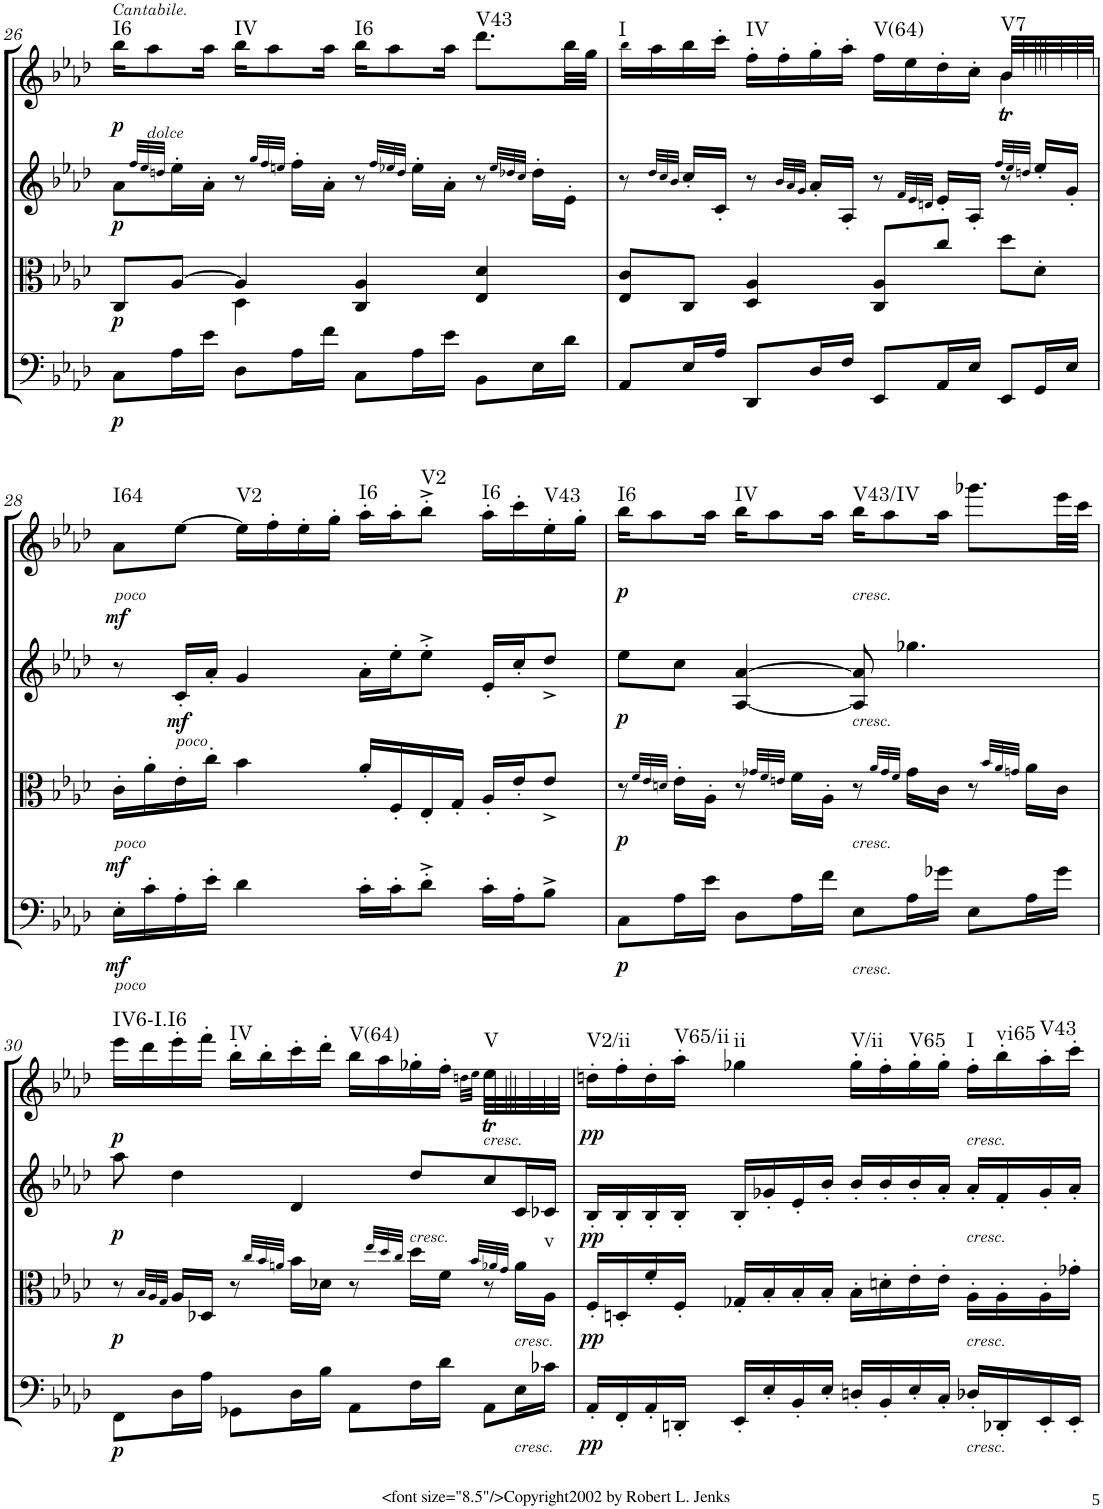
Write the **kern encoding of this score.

**kern	**dynam	**kern	**dynam	**harte	**kern	**dynam	**kern	**dynam	**harte
*part4	*part4	*part3	*part3	*part3	*part2	*part2	*part1	*part1	*part1
*staff4	*staff4	*staff3	*staff3	*	*staff2	*staff2	*staff1	*staff1	*
*I"Cello	*	*I"Viola	*	*	*I"2nd Violin	*	*I"1st Violin	*	*
*	*	*I'Vla	*	*	*I'Vln	*	*I'Vln	*	*
!!LO:PB:g=z
*clefC4	*	*clefC3	*	*	*clefG2	*	*clefG2	*	*
*k[b-e-a-d-]	*	*k[b-e-a-d-]	*	*	*k[b-e-a-d-]	*	*k[b-e-a-d-]	*	*
*A-:	*	*A-:	*	*	*A-:	*	*A-:	*	*
*M4/4	*	*M4/4	*	*	*M4/4	*	*M4/4	*	*
*met(c)	*	*met(c)	*	*	*met(c)	*	*met(c)	*	*
=26	=26	=26	=26	=26	=26	=26	=26	=26	=26
*	*	*^	*	*	*	*	*	*	*
!	!	!	!	!	!	!	!	!LO:TX:a:i:t=Cantabile.	!	!
!	!LO:DY:b	!	!	!	!	!	!	!	!	!
!	!LO:DY:n=1:a	!	!	!LO:DY:a	!	!	!	!	!LO:DY:b	!LO:H:kt=I6
8C\L	p p	8C/L	4ryy	p	.	8a-\L	.	16bb-\KL	p	N
!	!	!	!	!	!	!	!	!LO:TX:b:i:t=dolce	!	!
.	.	.	.	.	.	.	.	8aa-\	.	.
.	.	.	.	.	.	32qff/LLL	.	.	.	.
.	.	.	.	.	.	32qee-/	.	.	.	.
.	.	.	.	.	.	32qddn/JJJ	.	.	.	.
16A-\L	.	[>8A-/J	.	.	.	16ee-'\L	.	.	.	.
16e-\JJ	.	.	.	.	.	16a-'\JJ	.	16aa-\Jk	.	.
!	!	!	!	!	!	!	!	!	!	!LO:H:kt=IV
8D-\L	.	4A-/]	4D-\	.	.	8r	.	16bb-\KL	.	N
.	.	.	.	.	.	.	.	8aa-\	.	.
.	.	.	.	.	.	32qgg/LLL	.	.	.	.
.	.	.	.	.	.	32qff/	.	.	.	.
.	.	.	.	.	.	32qeen/JJJ	.	.	.	.
16A-\L	.	.	.	.	.	16ff'\LL	.	.	.	.
16f\JJ	.	.	.	.	.	16a-'\JJ	.	16aa-\Jk	.	.
!	!	!	!	!	!	!	!	!	!	!LO:H:kt=I6
8C\L	.	4C/ 4A-/	2ryy	.	.	8r	.	16bb-\KL	.	N
.	.	.	.	.	.	.	.	8aa-\	.	.
.	.	.	.	.	.	32qff/LLL	.	.	.	.
.	.	.	.	.	.	32qee-X/	.	.	.	.
.	.	.	.	.	.	32qdd/JJJ	.	.	.	.
16A-\L	.	.	.	.	.	16ee-'\LL	.	.	.	.
16e-\JJ	.	.	.	.	.	16a-'\JJ	.	16aa-\Jk	.	.
!	!	!	!	!	!	!	!	!	!	!LO:H:kt=V43
8BB-\L	.	4E-/ 4d-/	.	.	.	8r	.	8.ddd-\L	.	N
.	.	.	.	.	.	32qee-/LLL	.	.	.	.
.	.	.	.	.	.	32qdd-X/	.	.	.	.
.	.	.	.	.	.	32qcc/JJJ	.	.	.	.
16E-\L	.	.	.	.	.	16dd-'\LL	.	.	.	.
16d-\JJ	.	.	.	.	.	16e-'\JJ	.	32bb-\LL	.	.
.	.	.	.	.	.	.	.	32gg\JJJ	.	.
*	*	*v	*v	*	*	*	*	*	*	*
=27	=27	=27	=27	=27	=27	=27	=27	=27	=27
*	*	*	*	*	*	*	*^	*	*
!	!	!	!	!	!	!	!	!	!	!LO:H:kt=I
8AA-/L	.	8E-/ 8c/L	.	.	8r	.	16bb-!\LL	2.ryy	.	N
.	.	.	.	.	.	.	16aa-\	.	.	.
.	.	.	.	.	32qdd-/LLL	.	.	.	.	.
.	.	.	.	.	32qcc/	.	.	.	.	.
.	.	.	.	.	32qb-/JJJ	.	.	.	.	.
16E-/L	.	8C/J	.	.	16cc'/LL	.	16bb-\	.	.	.
16A-/JJ	.	.	.	.	16c'/JJ	.	16ccc'\JJ	.	.	.
!	!	!	!	!	!	!	!	!	!	!LO:H:kt=IV
8DD-/L	.	4D-/ 4A-/	.	.	8r	.	16ff'\LL	.	.	N
.	.	.	.	.	.	.	16ff'\	.	.	.
.	.	.	.	.	32qb-/LLL	.	.	.	.	.
.	.	.	.	.	32qa-/	.	.	.	.	.
.	.	.	.	.	32qg/JJJ	.	.	.	.	.
16D-/L	.	.	.	.	16a-'/LL	.	16gg'\	.	.	.
16F/JJ	.	.	.	.	16A-'/JJ	.	16aa-'\JJ	.	.	.
!	!	!	!	!	!	!	!	!	!	!LO:H:kt=V(64)
8EE-/L	.	8C/ 8A-/L	.	.	8r	.	16ff\LL	.	.	N
.	.	.	.	.	.	.	16ee-\	.	.	.
.	.	.	.	.	32qf/LLL	.	.	.	.	.
.	.	.	.	.	32qe-/	.	.	.	.	.
.	.	.	.	.	32qdn/JJJ	.	.	.	.	.
16AA-/L	.	8cc/J	.	.	16e-'/LL	.	16dd-'\	.	.	.
16E-/JJ	.	.	.	.	16A-'/JJ	.	16cc'\JJ	.	.	.
!	!	!	!	!	!	!	!	!	!	!LO:H:kt=V7
8EE-/L	.	8dd-\L	.	.	8r	.	4b-T\	32b-/LLL	.	N
.	.	.	.	.	.	.	.	32cc/	.	.
.	.	.	.	.	.	.	.	32b-/	.	.
.	.	.	.	.	.	.	.	32cc/	.	.
.	.	.	.	.	32qff/LLL	.	.	.	.	.
.	.	.	.	.	32qee-/	.	.	.	.	.
.	.	.	.	.	32qddn/JJJ	.	.	.	.	.
16GG/L	.	8d-'\J	.	.	16ee-'/LL	.	.	32b-/	.	.
.	.	.	.	.	.	.	.	32cc/	.	.
16E-/JJ	.	.	.	.	16g'/JJ	.	.	32a-/	.	.
.	.	.	.	.	.	.	.	32b-/JJJ	.	.
!!LO:LB:g=z
=28	=28	=28	=28	=28	=28	=28	=28	=28	=28	=28
!	!	!	!	!	!	!	!LO:TX:b:i:t=poco	!	!	!
!	!	!LO:TX:b:i:t=poco	!	!	!	!	!	!	!	!
!LO:TX:b:i:t=poco	!	!	!	!	!	!	!	!	!	!
!	!LO:DY:b	!	!	!	!	!	!	!	!	!
!	!LO:DY:n=1:a	!	!	!	!	!LO:DY:a	!	!	!	!LO:H:kt=I64
*	*	*	*	*	*	*	*v	*v	*	*
16E-'\LL	mf mf	16c'\LL	.	.	8r	mf	8a-\L	.	N
16c'\	.	16a-'\	.	.	.	.	.	.	.
!	!	!	!	!	!LO:TX:b:i:t=poco	!	!	!	!
!	!	!	!	!	!	!LO:DY:b	!	!	!
16A-'\	.	16e-'\	.	.	16c'/LL	mf	[8ee-\J	.	.
16e-'\JJ	.	16cc'\JJ	.	.	16a-'/JJ	.	.	.	.
!	!	!	!	!	!	!	!	!	!LO:H:kt=V2
4d-\	.	4b-\	.	.	4g/	.	16ee-\LL]	.	N
.	.	.	.	.	.	.	16ff'\	.	.
.	.	.	.	.	.	.	16ee-'\	.	.
.	.	.	.	.	.	.	16gg'\JJ	.	.
!	!	!	!	!	!	!	!	!	!LO:H:kt=I6
16c'\LL	.	16a-'/LL	.	.	16a-'\LL	.	16aa-'\LL	.	N
16c'\J	.	16F'/	.	.	16ee-'\J	.	16aa-'\J	.	.
!	!	!	!	!	!	!	!	!	!LO:H:kt=V2
8d-'^\J	.	16E-'/	.	.	8ee-'^\J	.	8bb-'^\J	.	N
.	.	16G'/JJ	.	.	.	.	.	.	.
!	!	!	!	!	!	!	!	!	!LO:H:kt=I6
16c'\LL	.	16A-'/LL	.	.	16e-'/LL	.	16aa-'\LL	.	N
16A-'\J	.	16e-'/J	.	.	16cc'/J	.	16ccc'\	.	.
!	!	!	!	!	!	!	!	!	!LO:H:kt=V43
8B-^\J	.	8e-^/J	.	.	8dd-^/J	.	16ee-'\	.	N
.	.	.	.	.	.	.	16gg'\JJ	.	.
=29	=29	=29	=29	=29	=29	=29	=29	=29	=29
!	!LO:DY:b	!	!LO:DY:b	!	!	!LO:DY:b	!	!LO:DY:b	!LO:H:kt=I6
8C\L	p	8r	p	.	8ee-\L	p	16bb-\KL	p	N
.	.	.	.	.	.	.	8aa-\	.	.
.	.	32qf/LLL	.	.	.	.	.	.	.
.	.	32qe-/	.	.	.	.	.	.	.
.	.	32qdn/JJJ	.	.	.	.	.	.	.
16A-\L	.	16e-'\LL	.	.	8cc\J	.	.	.	.
16e-\JJ	.	16A-'\JJ	.	.	.	.	16aa-\Jk	.	.
!	!	!	!	!	!	!	!	!	!LO:H:kt=IV
8D-\L	.	8r	.	.	[4A-/ [4a-/	.	16bb-\KL	.	N
.	.	.	.	.	.	.	8aa-\	.	.
.	.	32qg-X/LLL	.	.	.	.	.	.	.
.	.	32qf/	.	.	.	.	.	.	.
.	.	32qen/JJJ	.	.	.	.	.	.	.
16A-\L	.	16f\LL	.	.	.	.	.	.	.
16f\JJ	.	16A-'\JJ	.	.	.	.	16aa-\Jk	.	.
!	!	!	!	!	!	!	!LO:TX:b:i:t=cresc.	!	!
!	!	!	!	!	!LO:TX:b:i:t=cresc.	!	!	!	!
!	!	!LO:TX:b:i:t=cresc.	!	!	!	!	!	!	!
!LO:TX:b:i:t=cresc.	!	!	!	!	!	!	!	!	!LO:H:kt=V43/IV
8E-\L	.	8r	.	.	8A-/] 8a-/]	.	16bb-\KL	.	N
.	.	.	.	.	.	.	8aa-\	.	.
.	.	32qa-/LLL	.	.	.	.	.	.	.
.	.	32qg-/	.	.	.	.	.	.	.
.	.	32qf/JJJ	.	.	.	.	.	.	.
16A-\L	.	16g-\LL	.	.	4.gg-X\	.	.	.	.
16g-X\JJ	.	16c\JJ	.	.	.	.	16aa-\Jk	.	.
8E-\L	.	8r	.	.	.	.	8.ggg-X\L	.	.
.	.	32qb-/LLL	.	.	.	.	.	.	.
.	.	32qa-/	.	.	.	.	.	.	.
.	.	32qgn/JJJ	.	.	.	.	.	.	.
16A-\L	.	16a-\LL	.	.	.	.	.	.	.
16g-\JJ	.	16c\JJ	.	.	.	.	32eee-\LL	.	.
.	.	.	.	.	.	.	32ccc\JJJ	.	.
!!LO:LB:g=z
=30	=30	=30	=30	=30	=30	=30	=30	=30	=30
*	*	*	*	*	*	*	*^	*	*
!	!LO:DY:b	!	!LO:DY:b	!	!	!LO:DY:b	!	!	!LO:DY:b	!LO:H:kt=IV6-I.I6
8FF\L	p	8r	p	.	8aa-\	p	16eee-\LL	2.ryy	p	N
.	.	.	.	.	.	.	16ddd-\	.	.	.
.	.	32qB-/LLL	.	.	.	.	.	.	.	.
.	.	32qA-/	.	.	.	.	.	.	.	.
.	.	32qG/JJJ	.	.	.	.	.	.	.	.
16D-\L	.	16A-/LL	.	.	4dd-\	.	16eee-'\	.	.	.
16A-\JJ	.	16D-X/JJ	.	.	.	.	16fff'\JJ	.	.	.
!	!	!	!	!	!	!	!	!	!	!LO:H:kt=IV
8GG-X\L	.	8r	.	.	.	.	16bb-'\LL	.	.	N
.	.	.	.	.	.	.	16bb-'\	.	.	.
.	.	32qcc/LLL	.	.	.	.	.	.	.	.
.	.	32qb-/	.	.	.	.	.	.	.	.
.	.	32qan/JJJ	.	.	.	.	.	.	.	.
16D-\L	.	16b-\LL	.	.	4d-/	.	16ccc'\	.	.	.
16B-\JJ	.	16d-X\JJ	.	.	.	.	16ddd-'\JJ	.	.	.
!	!	!	!	!	!	!	!	!	!	!LO:H:kt=V(64)
8AA-\L	.	8r	.	.	.	.	16bb-\LL	.	.	N
.	.	.	.	.	.	.	16aa-\	.	.	.
.	.	32qee-/LLL	.	.	.	.	.	.	.	.
.	.	32qdd-/	.	.	.	.	.	.	.	.
.	.	32qcc/JJJ	.	.	.	.	.	.	.	.
!	!	!	!	!	!LO:TX:b:i:t=cresc.	!	!	!	!	!
16F\L	.	16dd-\LL	.	.	8dd-/L	.	16gg-X'\	.	.	.
16d-\JJ	.	16f\JJ	.	.	.	.	16ff'\JJ	.	.	.
.	.	.	.	.	.	.	.	32qddn\LLL	.	.
.	.	.	.	.	.	.	.	32qee-\JJJ	.	.
!	!	!	!	!	!	!	!LO:TX:b:i:t=cresc.	!	!	!LO:H:kt=V
8AA-\L	.	8r	.	.	8cc/	.	4ee-T\	32ee-\LLL	.	N
.	.	.	.	.	.	.	.	32ff\	.	.
.	.	.	.	.	.	.	.	32ee-\	.	.
.	.	.	.	.	.	.	.	32ff\	.	.
.	.	32qb-/LLL	.	.	.	.	.	.	.	.
.	.	32qa-X/	.	.	.	.	.	.	.	.
.	.	32qg/JJJ	.	.	.	.	.	.	.	.
!	!	!LO:TX:b:i:t=cresc.	!	!	!	!	!	!	!	!
!LO:TX:b:i:t=cresc.	!	!	!	!	!	!	!	!	!	!
16E-\L	.	16a-\LL	.	.	16c/L	.	.	32ee-\	.	.
.	.	.	.	.	.	.	.	32ff\	.	.
!	!	!	!	!LO:H:kt=v	!	!	!	!	!	!
16c-X\JJ	.	16A-\JJ	.	N	16c-X/JJ	.	.	32dd\	.	.
.	.	.	.	.	.	.	.	32ee-\JJJ	.	.
=31	=31	=31	=31	=31	=31	=31	=31	=31	=31	=31
!	!LO:DY:b	!	!LO:DY:b	!	!	!	!	!	!	!
!	!	!	!LO:DY:n=1:a	!	!	!LO:DY:a	!	!	!	!LO:H:kt=V2/ii
*	*	*	*	*	*	*	*v	*v	*	*
16AA-'/LL	pp	16F'/LL	pp pp	.	16B-'/LL	pp	16ddn'\LL	.	N
16FF'/	.	16Dn'/	.	.	16B-'/	.	16ff'\	.	.
16AA-'/	.	16f'/	.	.	16B-'/	.	16dd'\	.	.
!	!	!	!	!	!	!	!	!	!LO:H:kt=V65/ii
16DDn'/JJ	.	16F'/JJ	.	.	16B-'/JJ	.	16aa-'\JJ	.	N
!	!	!	!	!	!	!	!	!	!LO:H:kt=ii
16EE-'/LL	.	16G-X'/LL	.	.	16B-'/LL	.	4gg-X\	.	N
16E-'/	.	16B-'/	.	.	16g-X'/	.	.	.	.
16BB-'/	.	16B-'/	.	.	16e-'/	.	.	.	.
16E-'/JJ	.	16B-'/JJ	.	.	16b-'/JJ	.	.	.	.
!	!	!	!	!	!	!	!	!	!LO:H:kt=V/ii
16Dn'/LL	.	16B-'\LL	.	.	16b-'/LL	.	16gg-'\LL	.	N
16BB-'/	.	16dn'\	.	.	16b-'/	.	16ff'\	.	.
!	!	!	!	!	!	!	!	!	!LO:H:kt=V65
16E-'/	.	16e-'\	.	.	16b-'/	.	16gg-'\	.	N
16C'/JJ	.	16e-'\JJ	.	.	16a-'/JJ	.	16gg-'\JJ	.	.
!	!	!	!	!	!	!	!LO:TX:b:i:t=cresc.	!	!
!	!	!	!	!	!LO:TX:b:i:t=cresc.	!	!	!	!
!	!	!LO:TX:b:i:t=cresc.	!	!	!	!	!	!	!
!LO:TX:b:i:t=cresc.	!	!	!	!	!	!	!	!	!LO:H:kt=I
16D-X'/LL	.	16A-'\LL	.	.	16a-'/LL	.	16ff'\LL	.	N
!	!	!	!	!	!	!	!	!	!LO:H:kt=vi65
16DD-X'/	.	16A-'\	.	.	16f'/	.	16bb-'\	.	N
!	!	!	!	!	!	!	!	!	!LO:H:kt=V43
16EE-'/	.	16A-'\	.	.	16g-'/	.	16aa-'\	.	N
16EE-'/JJ	.	16g-X'\JJ	.	.	16a-'/JJ	.	16ccc'\JJ	.	.
=	=	=	=	=	=	=	=	=	=
*-	*-	*-	*-	*-	*-	*-	*-	*-	*-
